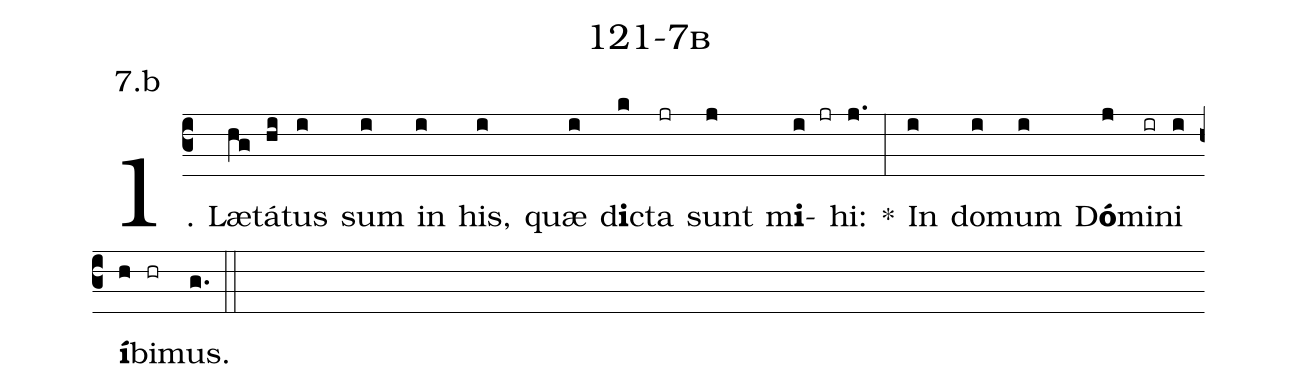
name: 121-7b;
annotation: 7.b;
%%
(c3)1. Læ(hg)tá(hi)tus(i) sum(i) in(i) his,(i) quæ(i) d<b>i</b>c(k)ta(jr) sunt(j) m<b>i</b>(i jr)hi:(j.) *(:) In(i) do(i)mum(i) D<b>ó</b>(j)mi(ir)ni(i) <b>í</b>(h)bi(hr)mus.(g.) (::)
